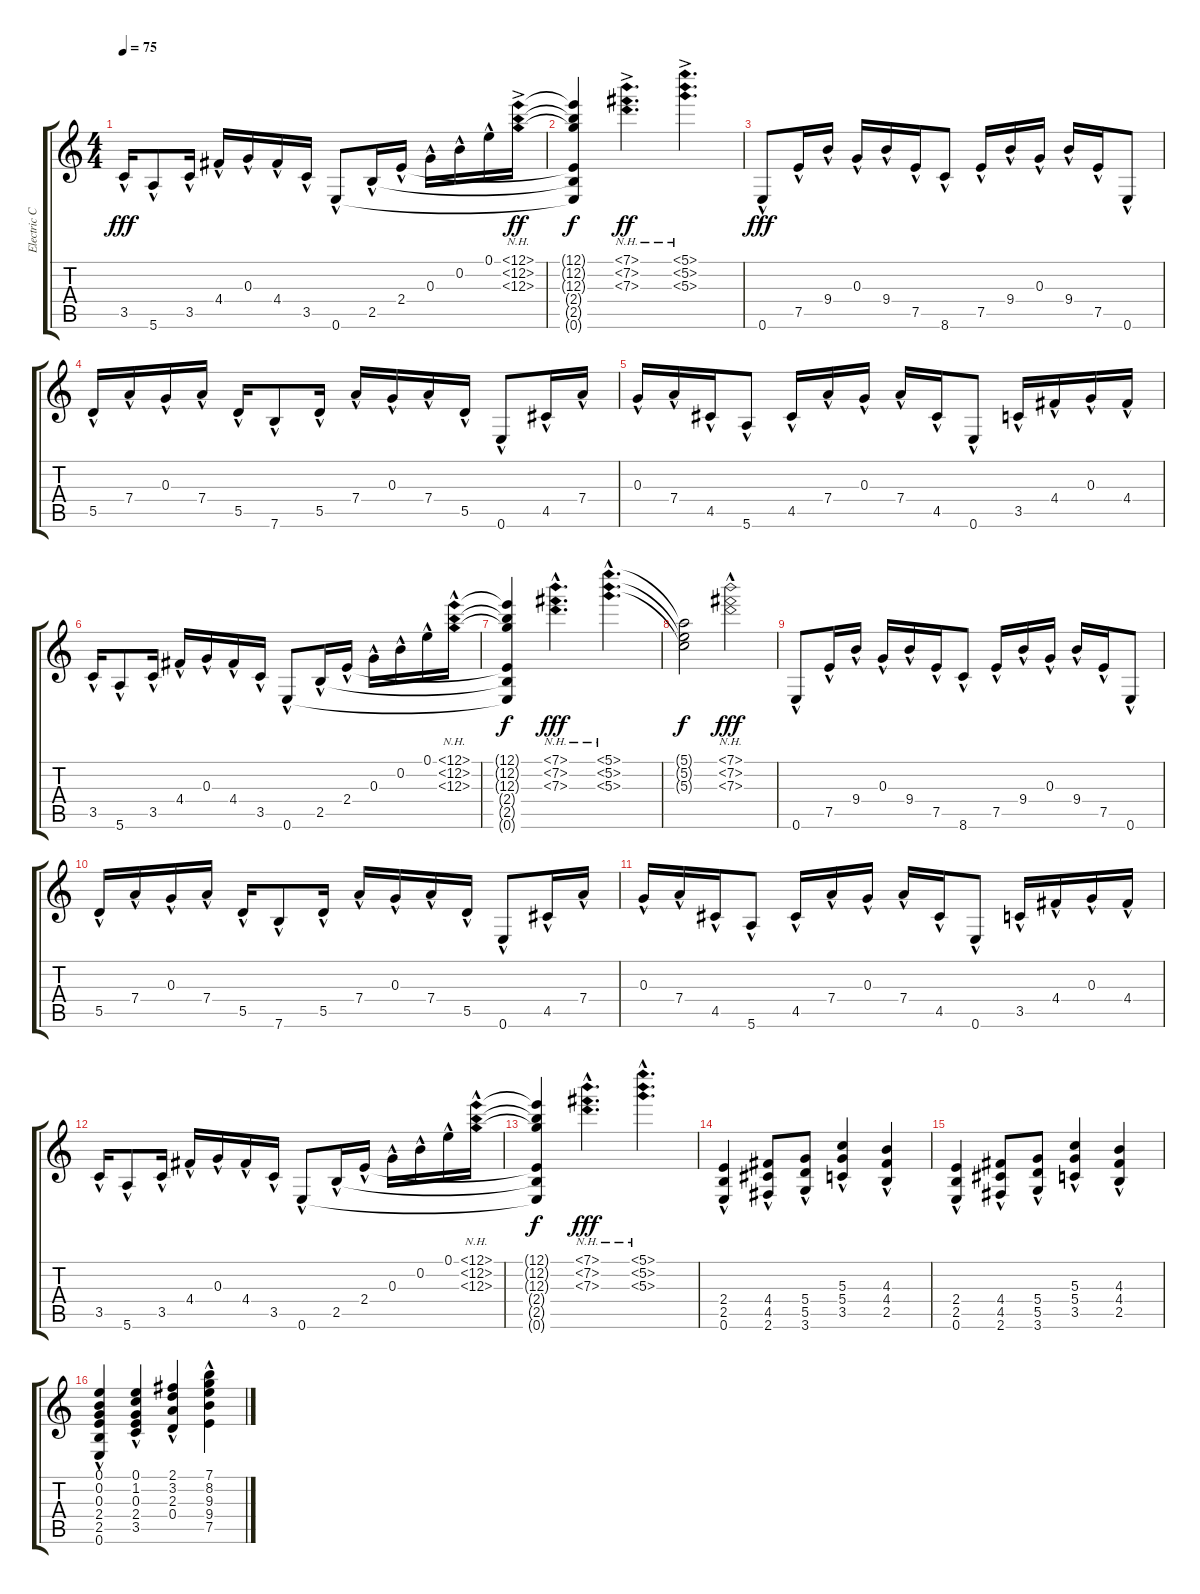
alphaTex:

\track ("Electric Clean Guitar" "Electric C") {instrument electricguitarclean}
\staff {score tabs}
\tuning (E4 B3 G3 D3 A2 E2) {hide}
\ts (4 4)
\tempo 75
\clef g2
\ks c
3.5{hac}.16{dy fff} 5.6{hac}.8 3.5{hac}.16 4.4{hac}.16 0.3{hac}.16 4.4{hac}.16 3.5{hac}.16 0.6{hac}.8 2.5{hac}.16 2.4{hac}.16 0.3{hac}.16 0.2{hac}.16 0.1{hac}.16 (12.1{nh ac} 12.2{nh ac} 12.3{nh ac}).16{dy ff} |
(12.1{t} 12.2{t} 12.3{t} 2.4{t} 2.5{t} 0.6{t}).4{dy f} (7.1{nh ac} 7.2{nh ac} 7.3{nh ac}).4{d dy ff} (5.1{nh ac} 5.2{nh ac} 5.3{nh ac}).4{d} |
0.6{hac}.8{dy fff} 7.5{hac}.16 9.4{hac}.16 0.3{hac}.16 9.4{hac}.16 7.5{hac}.16 8.6{hac}.8 7.5{hac}.16 9.4{hac}.16 0.3{hac}.16 9.4{hac}.16 7.5{hac}.16 0.6{hac}.8 |
5.5{hac}.16 7.4{hac}.16 0.3{hac}.16 7.4{hac}.16 5.5{hac}.16 7.6{hac}.8 5.5{hac}.16 7.4{hac}.16 0.3{hac}.16 7.4{hac}.16 5.5{hac}.16 0.6{hac}.8 4.5{hac}.16 7.4{hac}.16 |
0.3{hac}.16 7.4{hac}.16 4.5{hac}.16 5.6{hac}.8 4.5{hac}.16 7.4{hac}.16 0.3{hac}.16 7.4{hac}.16 4.5{hac}.16 0.6{hac}.8 3.5{hac}.16 4.4{hac}.16 0.3{hac}.16 4.4{hac}.16 |
3.5{hac}.16 5.6{hac}.8 3.5{hac}.16 4.4{hac}.16 0.3{hac}.16 4.4{hac}.16 3.5{hac}.16 0.6{hac}.8 2.5{hac}.16 2.4{hac}.16 0.3{hac}.16 0.2{hac}.16 0.1{hac}.16 (12.1{nh hac} 12.2{nh hac} 12.3{nh hac}).16 |
(12.1{t} 12.2{t} 12.3{t} 2.4{t} 2.5{t} 0.6{t}).4{dy f} (7.1{nh hac} 7.2{nh hac} 7.3{nh hac}).4{d dy fff} (5.1{nh hac} 5.2{nh hac} 5.3{nh hac}).4{d} |
(5.1{t} 5.2{t} 5.3{t}).2{dy f} (7.1{nh hac} 7.2{nh hac} 7.3{nh hac}).2{dy fff} |
0.6{hac}.8 7.5{hac}.16 9.4{hac}.16 0.3{hac}.16 9.4{hac}.16 7.5{hac}.16 8.6{hac}.8 7.5{hac}.16 9.4{hac}.16 0.3{hac}.16 9.4{hac}.16 7.5{hac}.16 0.6{hac}.8 |
5.5{hac}.16 7.4{hac}.16 0.3{hac}.16 7.4{hac}.16 5.5{hac}.16 7.6{hac}.8 5.5{hac}.16 7.4{hac}.16 0.3{hac}.16 7.4{hac}.16 5.5{hac}.16 0.6{hac}.8 4.5{hac}.16 7.4{hac}.16 |
0.3{hac}.16 7.4{hac}.16 4.5{hac}.16 5.6{hac}.8 4.5{hac}.16 7.4{hac}.16 0.3{hac}.16 7.4{hac}.16 4.5{hac}.16 0.6{hac}.8 3.5{hac}.16 4.4{hac}.16 0.3{hac}.16 4.4{hac}.16 |
3.5{hac}.16 5.6{hac}.8 3.5{hac}.16 4.4{hac}.16 0.3{hac}.16 4.4{hac}.16 3.5{hac}.16 0.6{hac}.8 2.5{hac}.16 2.4{hac}.16 0.3{hac}.16 0.2{hac}.16 0.1{hac}.16 (12.1{nh hac} 12.2{nh hac} 12.3{nh hac}).16 |
(12.1{t} 12.2{t} 12.3{t} 2.4{t} 2.5{t} 0.6{t}).4{dy f} (7.1{nh hac} 7.2{nh hac} 7.3{nh hac}).4{d dy fff} (5.1{nh hac} 5.2{nh hac} 5.3{nh hac}).4{d} |
(2.4{hac} 2.5{hac} 0.6{hac}).4 (4.4{hac} 4.5{hac} 2.6{hac}).8 (5.4{hac} 5.5{hac} 3.6{hac}).8 (5.3{hac} 5.4{hac} 3.5{hac}).4 (4.3{hac} 4.4{hac} 2.5{hac}).4 |
(2.4{hac} 2.5{hac} 0.6{hac}).4 (4.4{hac} 4.5{hac} 2.6{hac}).8 (5.4{hac} 5.5{hac} 3.6{hac}).8 (5.3{hac} 5.4{hac} 3.5{hac}).4 (4.3{hac} 4.4{hac} 2.5{hac}).4 |
(0.1{hac} 0.2{hac} 0.3{hac} 2.4{hac} 2.5{hac} 0.6{hac}).4 (0.1{hac} 1.2{hac} 0.3{hac} 2.4{hac} 3.5{hac}).4 (2.1{hac} 3.2{hac} 2.3{hac} 0.4{hac}).4 (7.1{hac} 8.2{hac} 9.3{hac} 9.4{hac} 7.5{hac}).4
